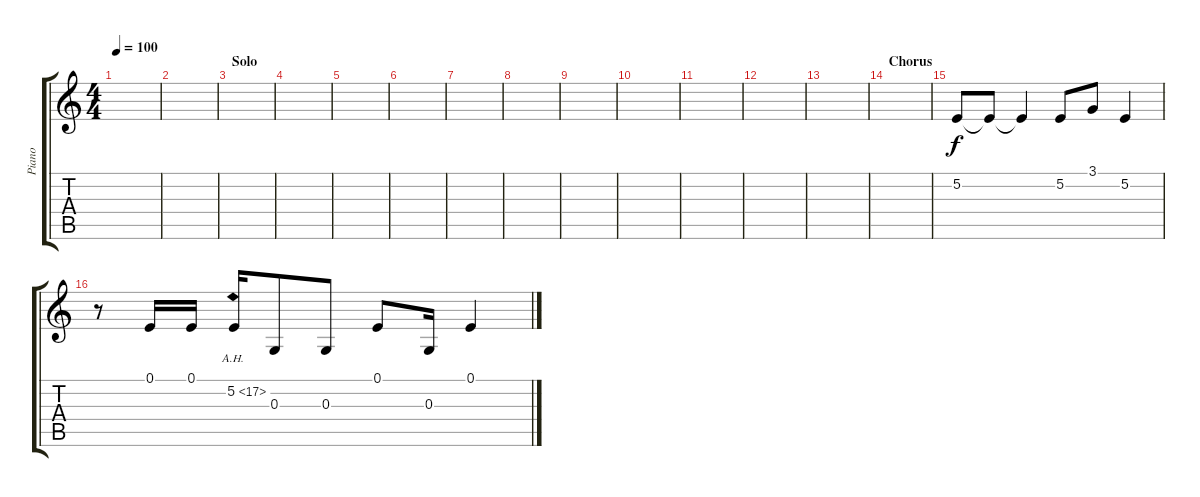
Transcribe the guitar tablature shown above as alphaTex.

\track ("Piano" "Piano") {instrument acousticgrandpiano}
\staff {score tabs}
\tuning (E4 B3 G3 D3 A2 E2) {hide}
\ts (4 4)
\tempo 100
\clef g2
\ks c
|
|
\section ("" "Solo")
|
|
|
|
|
|
|
|
|
|
|
\section ("" "Chorus")
|
5.2.8 5.2{t}.8 5.2{t}.4 5.2.8 3.1.8 5.2.4 |
r.8 0.1.16 0.1.16 5.2{ah 12}.16 0.3.8 0.3.8 0.1.8 0.3.16 0.1.4
